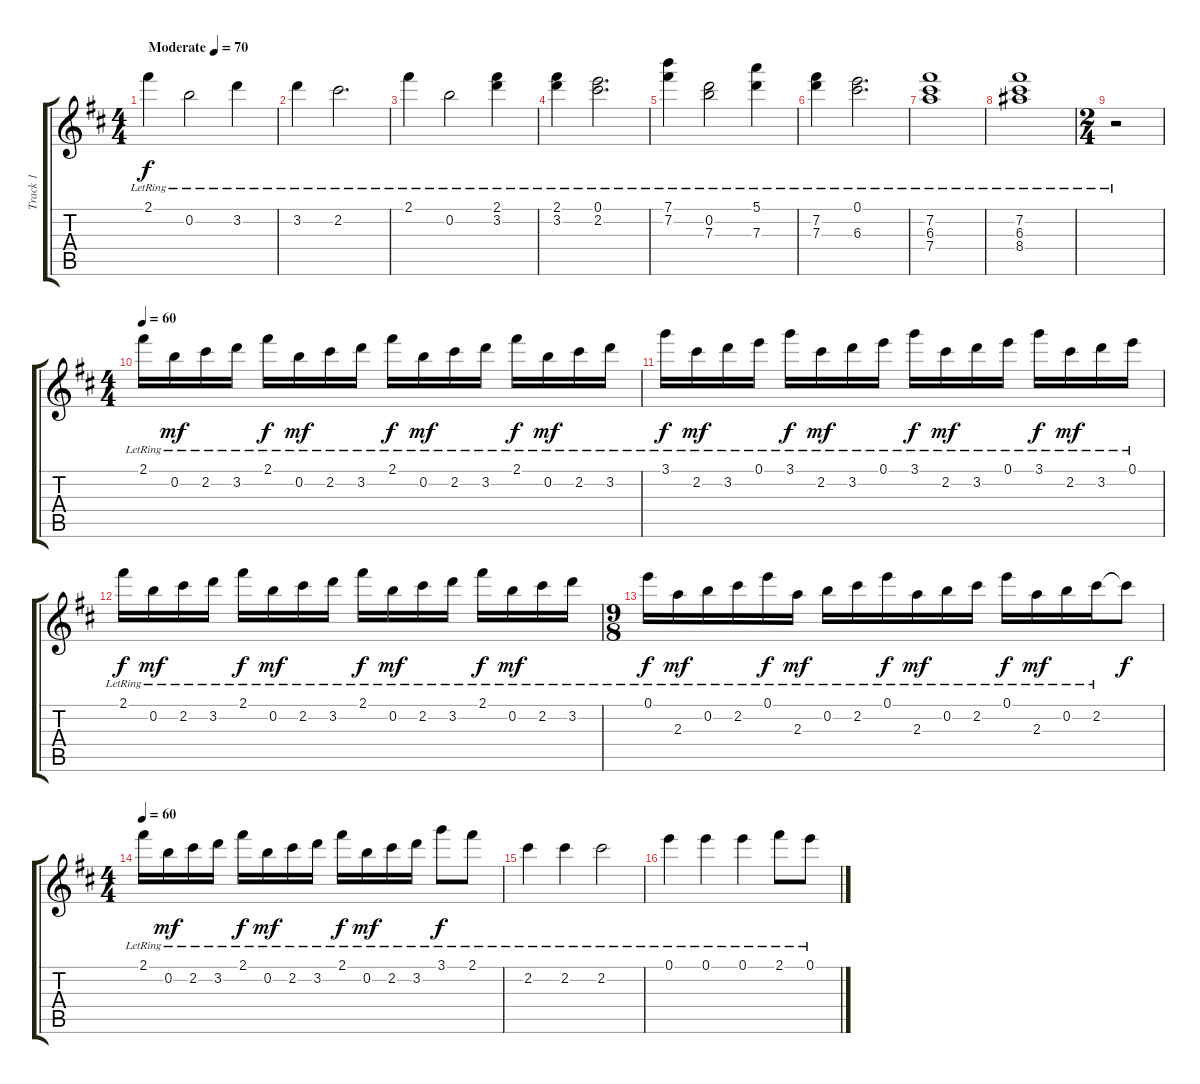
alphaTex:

\track ("Track 1" "Track 1") {instrument electricguitarjazz}
\staff {score tabs}
\tuning (E5 B4 G4 D4 A3 E3) {hide}
\ts (4 4)
\tempo (70 "Moderate")
\clef g2
\ks bminor
2.1{lr}.4{dy f instrument electricguitarjazz} 0.2{lr}.2 3.2{lr}.4 |
3.2{lr}.4 2.2{lr}.2{d} |
2.1{lr}.4 0.2{lr}.2 (2.1{lr} 3.2{lr}).4 |
(2.1{lr} 3.2{lr}).4 (0.1{lr} 2.2{lr}).2{d} |
(7.1{lr} 7.2{lr}).4 (0.2{lr} 7.3{lr}).2 (5.1{lr} 7.3{lr}).4 |
(7.2{lr} 7.3{lr}).4 (0.1{lr} 6.3{lr}).2{d} |
(7.2{lr} 6.3 7.4{lr}).1 |
(7.2{lr} 6.3{lr} 8.4{lr}).1 |
\ts (2 4)
r.2 |
\ts (4 4)
\tempo 60
2.1{lr}.16 0.2{lr}.16{dy mf} 2.2{lr}.16 3.2{lr}.16 2.1{lr}.16{dy f} 0.2{lr}.16{dy mf} 2.2{lr}.16 3.2{lr}.16 2.1{lr}.16{dy f} 0.2{lr}.16{dy mf} 2.2{lr}.16 3.2{lr}.16 2.1{lr}.16{dy f} 0.2{lr}.16{dy mf} 2.2{lr}.16 3.2{lr}.16 |
3.1{lr}.16{dy f} 2.2{lr}.16{dy mf} 3.2{lr}.16 0.1{lr}.16 3.1{lr}.16{dy f} 2.2{lr}.16{dy mf} 3.2{lr}.16 0.1{lr}.16 3.1{lr}.16{dy f} 2.2{lr}.16{dy mf} 3.2{lr}.16 0.1{lr}.16 3.1{lr}.16{dy f} 2.2{lr}.16{dy mf} 3.2{lr}.16 0.1{lr}.16 |
2.1{lr}.16{dy f} 0.2{lr}.16{dy mf} 2.2{lr}.16 3.2{lr}.16 2.1{lr}.16{dy f} 0.2{lr}.16{dy mf} 2.2{lr}.16 3.2{lr}.16 2.1{lr}.16{dy f} 0.2{lr}.16{dy mf} 2.2{lr}.16 3.2{lr}.16 2.1{lr}.16{dy f} 0.2{lr}.16{dy mf} 2.2{lr}.16 3.2{lr}.16 |
\ts (9 8)
0.1{lr}.16{dy f} 2.3{lr}.16{dy mf} 0.2{lr}.16 2.2{lr}.16 0.1{lr}.16{dy f} 2.3{lr}.16{dy mf} 0.2{lr}.16 2.2{lr}.16 0.1{lr}.16{dy f} 2.3{lr}.16{dy mf} 0.2{lr}.16 2.2{lr}.16 0.1{lr}.16{dy f} 2.3{lr}.16{dy mf} 0.2{lr}.16 2.2{lr}.16 2.2{t}.8{dy f} |
\ts (4 4)
\tempo 60
2.1{lr}.16 0.2{lr}.16{dy mf} 2.2{lr}.16 3.2{lr}.16 2.1{lr}.16{dy f} 0.2{lr}.16{dy mf} 2.2{lr}.16 3.2{lr}.16 2.1{lr}.16{dy f} 0.2{lr}.16{dy mf} 2.2{lr}.16 3.2{lr}.16 3.1{lr}.8{dy f} 2.1{lr}.8 |
2.2{lr}.4 2.2{lr}.4 2.2{lr}.2 |
0.1{lr}.4 0.1{lr}.4 0.1{lr}.4 2.1{lr}.8 0.1{lr}.8
